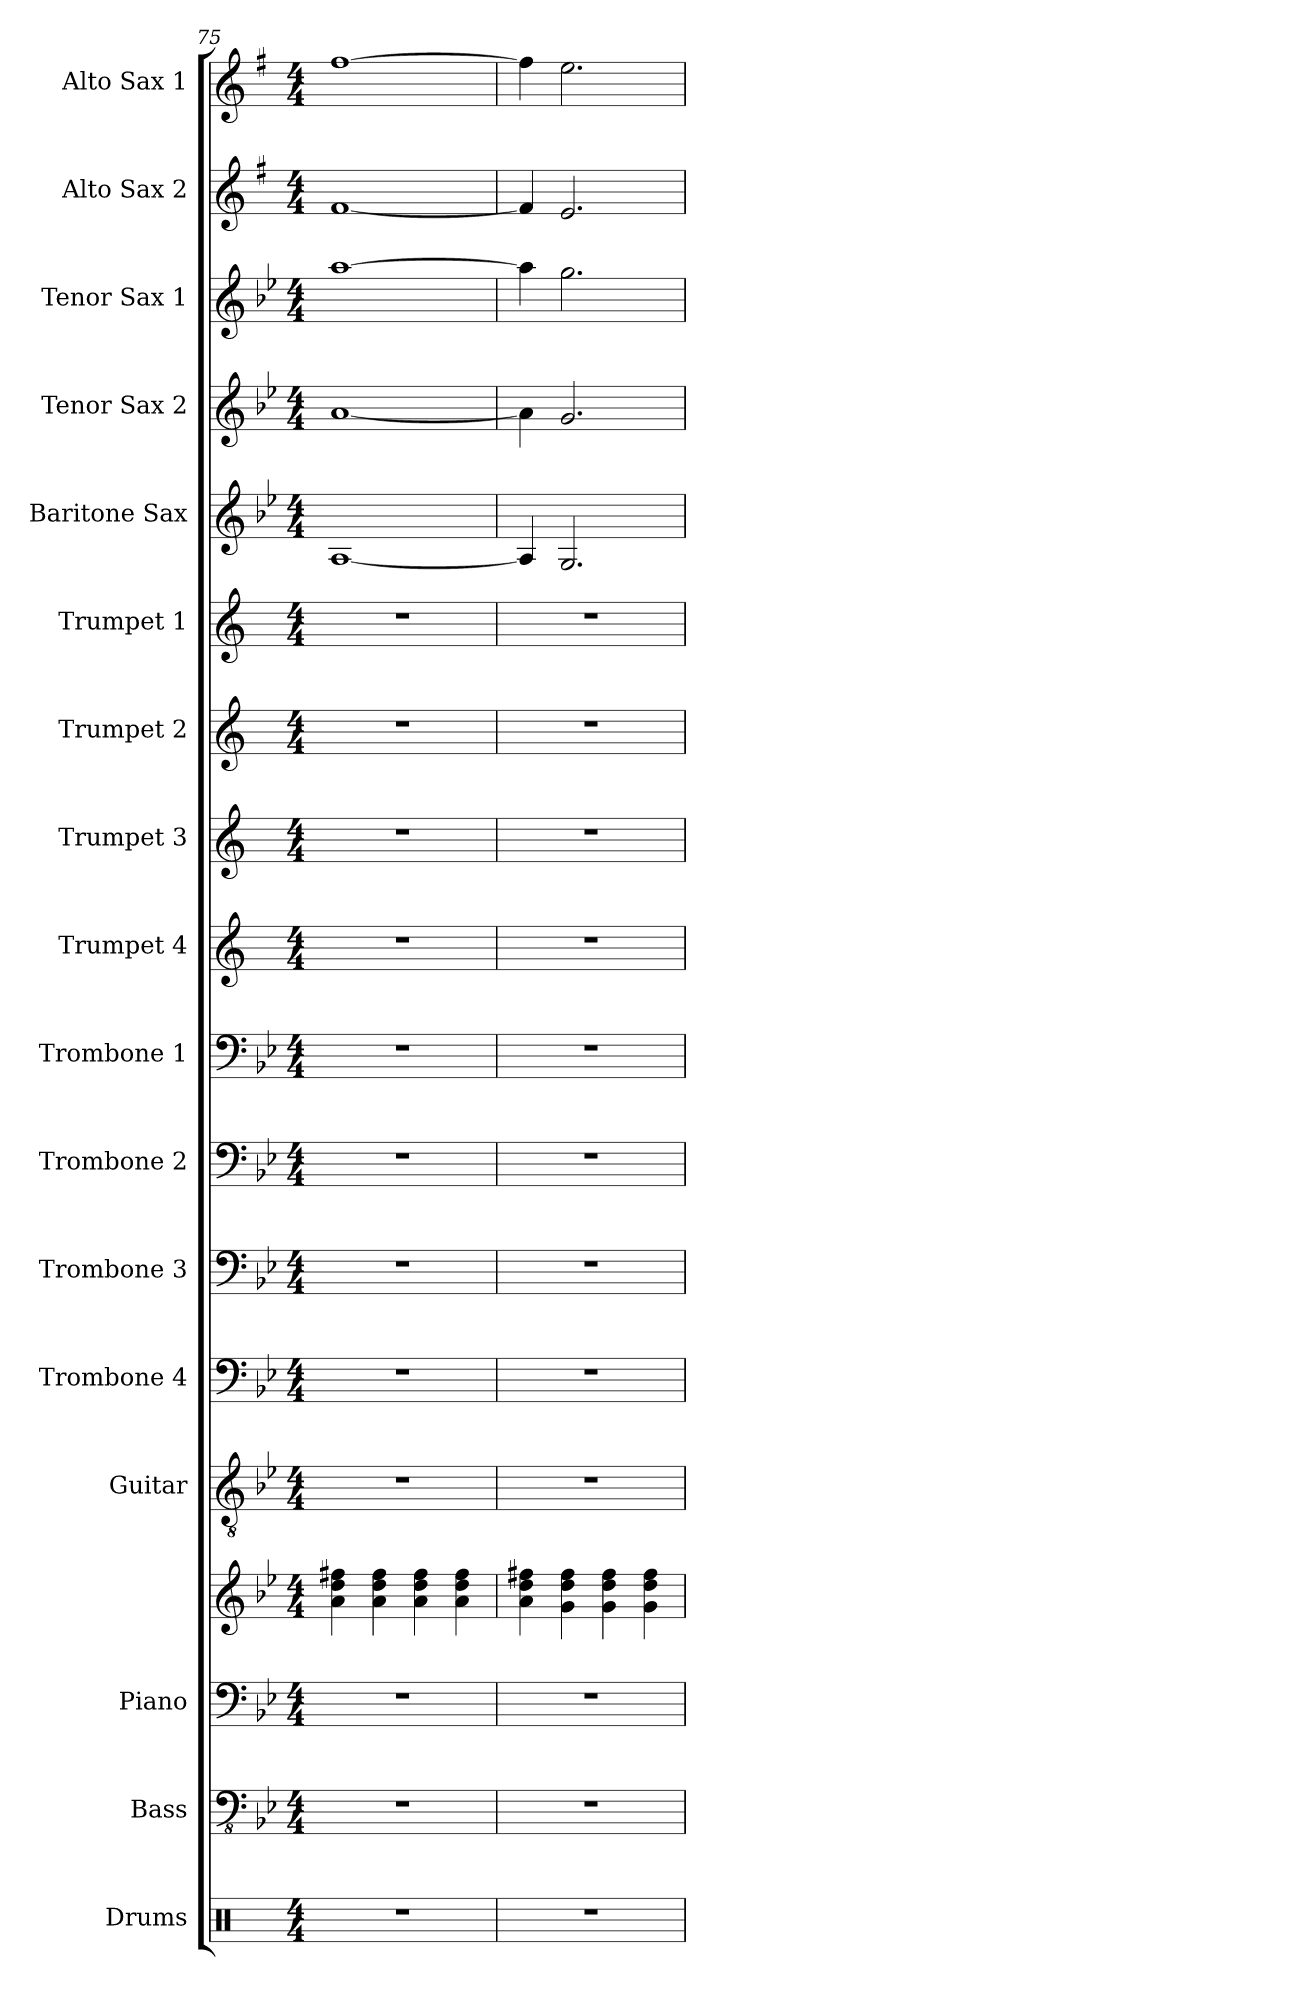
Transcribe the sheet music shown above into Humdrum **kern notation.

**kern	**kern	**kern	**kern	**kern	**kern	**kern	**kern	**kern	**kern	**kern	**kern	**kern	**kern	**kern	**kern	**kern	**kern
*part17	*part16	*part15	*part15	*part14	*part13	*part12	*part11	*part10	*part9	*part8	*part7	*part6	*part5	*part4	*part3	*part2	*part1
*staff18	*staff17	*staff16	*staff15	*staff14	*staff13	*staff12	*staff11	*staff10	*staff9	*staff8	*staff7	*staff6	*staff5	*staff4	*staff3	*staff2	*staff1
*I"Drums	*I"Bass	*I"Piano	*	*I"Guitar	*I"Trombone 4	*I"Trombone 3	*I"Trombone 2	*I"Trombone 1	*I"Trumpet 4	*I"Trumpet 3	*I"Trumpet 2	*I"Trumpet 1	*I"Baritone Sax	*I"Tenor Sax 2	*I"Tenor Sax 1	*I"Alto Sax 2	*I"Alto Sax 1
*I'Drums	*I'Bass	*I'Piano	*	*I'Gtr.	*I'Tbn. 4	*I'Tbn. 3	*I'Tbn. 2	*I'Tbn. 1	*I'Tpt. 4	*I'Tpt. 3	*I'Tpt. 2	*I'Tpt. 1	*I'Bari	*I'Tenor 2	*I'Tenor 1	*I'Alto 2	*I'Alto 1
*clefX	*clefFv4	*clefF4	*clefG2	*clefGv2	*clefF4	*clefF4	*clefF4	*clefF4	*clefG2	*clefG2	*clefG2	*clefG2	*clefG2	*clefG2	*clefG2	*clefG2	*clefG2
*	*	*	*	*	*	*	*	*	*ITrd1c2	*ITrd1c2	*ITrd1c2	*ITrd1c2	*ITrd12c21	*ITrd8c14	*ITrd8c14	*ITrd5c9	*ITrd5c9
*k[]	*k[b-e-]	*k[b-e-]	*k[b-e-]	*k[b-e-]	*k[b-e-]	*k[b-e-]	*k[b-e-]	*k[b-e-]	*k[b-e-]	*k[b-e-]	*k[b-e-]	*k[b-e-]	*k[b-e-]	*k[b-e-]	*k[b-e-]	*k[b-e-]	*k[b-e-]
*M4/4	*M4/4	*M4/4	*M4/4	*M4/4	*M4/4	*M4/4	*M4/4	*M4/4	*M4/4	*M4/4	*M4/4	*M4/4	*M4/4	*M4/4	*M4/4	*M4/4	*M4/4
=75	=75	=75	=75	=75	=75	=75	=75	=75	=75	=75	=75	=75	=75	=75	=75	=75	=75
1r	1r	1r	4a\ 4dd\ 4ff#X\	1r	1r	1r	1r	1r	1r	1r	1r	1r	[1AA	[1A	[1a	[1A	[1a
.	.	.	4a\ 4dd\ 4ff#\	.	.	.	.	.	.	.	.	.	.	.	.	.	.
.	.	.	4a\ 4dd\ 4ff#\	.	.	.	.	.	.	.	.	.	.	.	.	.	.
.	.	.	4a\ 4dd\ 4ff#\	.	.	.	.	.	.	.	.	.	.	.	.	.	.
=76	=76	=76	=76	=76	=76	=76	=76	=76	=76	=76	=76	=76	=76	=76	=76	=76	=76
1r	1r	1r	4a\ 4dd\ 4ff#X\	1r	1r	1r	1r	1r	1r	1r	1r	1r	4AA/]	4A\]	4a\]	4A/]	4a\]
.	.	.	4g\ 4dd\ 4ff#\	.	.	.	.	.	.	.	.	.	2.GG/	2.G/	2.g\	2.G/	2.g\
.	.	.	4g\ 4dd\ 4ff#\	.	.	.	.	.	.	.	.	.	.	.	.	.	.
.	.	.	4g\ 4dd\ 4ff#\	.	.	.	.	.	.	.	.	.	.	.	.	.	.
=	=	=	=	=	=	=	=	=	=	=	=	=	=	=	=	=	=
*-	*-	*-	*-	*-	*-	*-	*-	*-	*-	*-	*-	*-	*-	*-	*-	*-	*-
